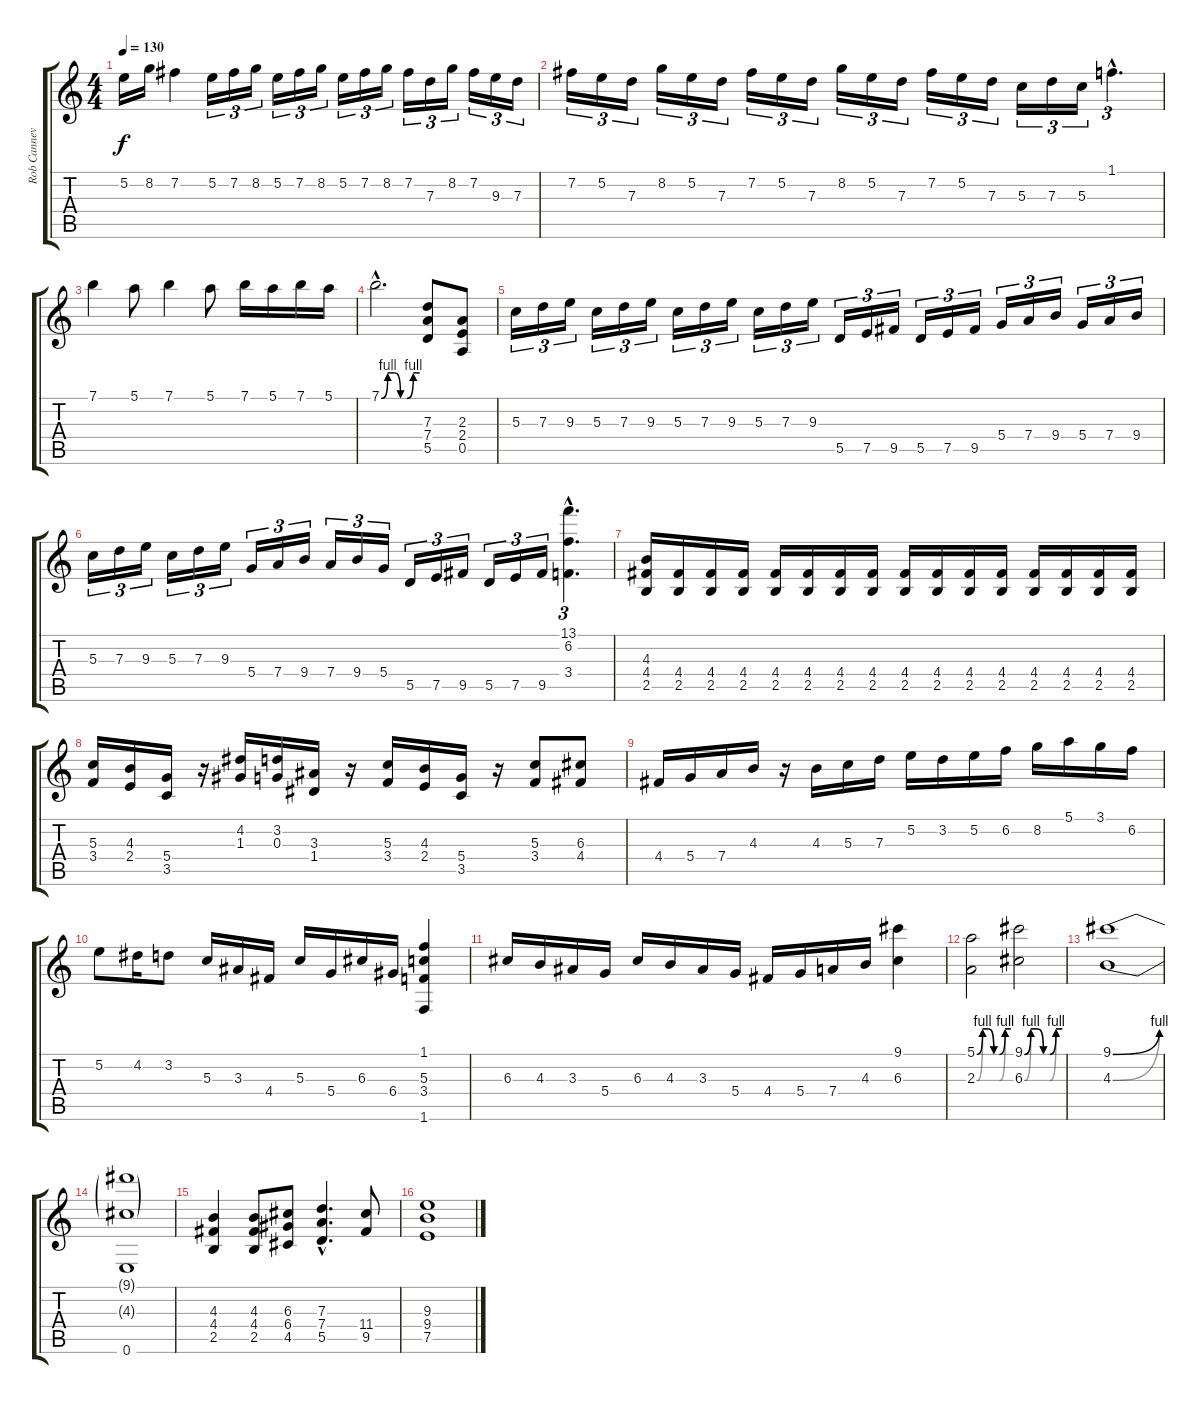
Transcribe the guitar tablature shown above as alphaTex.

\track ("Rob Cannevino - Guitar" "Rob Cannev") {instrument overdrivenguitar}
\staff {score tabs}
\tuning (E4 B3 G3 D3 A2 E2) {hide}
\ts (4 4)
\tempo 130
\clef g2
\ks c
5.2.16{dy f} 8.2.16 7.2.4 5.2.16{tu (3 2)} 7.2.16{tu (3 2)} 8.2.16{tu (3 2)} 5.2.16{tu (3 2)} 7.2.16{tu (3 2)} 8.2.16{tu (3 2)} 5.2.16{tu (3 2)} 7.2.16{tu (3 2)} 8.2.16{tu (3 2)} 7.2.16{tu (3 2)} 7.3.16{tu (3 2)} 8.2.16{tu (3 2)} 7.2.16{tu (3 2)} 9.3.16{tu (3 2)} 7.3.16{tu (3 2)} |
7.2.16{tu (3 2)} 5.2.16{tu (3 2)} 7.3.16{tu (3 2)} 8.2.16{tu (3 2)} 5.2.16{tu (3 2)} 7.3.16{tu (3 2)} 7.2.16{tu (3 2)} 5.2.16{tu (3 2)} 7.3.16{tu (3 2)} 8.2.16{tu (3 2)} 5.2.16{tu (3 2)} 7.3.16{tu (3 2)} 7.2.16{tu (3 2)} 5.2.16{tu (3 2)} 7.3.16{tu (3 2)} 5.3.16{tu (3 2)} 7.3.16{tu (3 2)} 5.3.16{tu (3 2)} 1.1{hac}.4{d tu (3 2)} |
7.1.4 5.1.8 7.1.4 5.1.8 7.1.16 5.1.16 7.1.16 5.1.16 |
7.1{be (custom 0 0 10 4 20 4 30 0 40 0 50 4 60 4) hac}.2{d} (7.3 7.4 5.5).8 (2.3 2.4 0.5).8 |
5.3.16{tu (3 2)} 7.3.16{tu (3 2)} 9.3.16{tu (3 2)} 5.3.16{tu (3 2)} 7.3.16{tu (3 2)} 9.3.16{tu (3 2)} 5.3.16{tu (3 2)} 7.3.16{tu (3 2)} 9.3.16{tu (3 2)} 5.3.16{tu (3 2)} 7.3.16{tu (3 2)} 9.3.16{tu (3 2)} 5.5.16{tu (3 2)} 7.5.16{tu (3 2)} 9.5.16{tu (3 2)} 5.5.16{tu (3 2)} 7.5.16{tu (3 2)} 9.5.16{tu (3 2)} 5.4.16{tu (3 2)} 7.4.16{tu (3 2)} 9.4.16{tu (3 2)} 5.4.16{tu (3 2)} 7.4.16{tu (3 2)} 9.4.16{tu (3 2)} |
5.3.16{tu (3 2)} 7.3.16{tu (3 2)} 9.3.16{tu (3 2)} 5.3.16{tu (3 2)} 7.3.16{tu (3 2)} 9.3.16{tu (3 2)} 5.4.16{tu (3 2)} 7.4.16{tu (3 2)} 9.4.16{tu (3 2)} 7.4.16{tu (3 2)} 9.4.16{tu (3 2)} 5.4.16{tu (3 2)} 5.5.16{tu (3 2)} 7.5.16{tu (3 2)} 9.5.16{tu (3 2)} 5.5.16{tu (3 2)} 7.5.16{tu (3 2)} 9.5.16{tu (3 2)} (13.1{hac} 6.2{hac} 3.4{hac}).4{d tu (3 2)} |
(4.3 4.4 2.5).16 (4.4 2.5).16 (4.4 2.5).16 (4.4 2.5).16 (4.4 2.5).16 (4.4 2.5).16 (4.4 2.5).16 (4.4 2.5).16 (4.4 2.5).16 (4.4 2.5).16 (4.4 2.5).16 (4.4 2.5).16 (4.4 2.5).16 (4.4 2.5).16 (4.4 2.5).16 (4.4 2.5).16 |
(5.3 3.4).16 (4.3 2.4).16 (5.4 3.5).16 r.16 (4.2 1.3).16 (3.2 0.3).16 (3.3 1.4).16 r.16 (5.3 3.4).16 (4.3 2.4).16 (5.4 3.5).16 r.16 (5.3 3.4).8 (6.3 4.4).8 |
4.4.16 5.4.16 7.4.16 4.3.16 r.16 4.3.16 5.3.16 7.3.16 5.2.16 3.2.16 5.2.16 6.2.16 8.2.16 5.1.16 3.1.16 6.2.16 |
5.2.8 4.2.16 3.2.8 5.3.16 3.3.16 4.4.16 5.3.16 5.4.16 6.3.16 6.4.16 (1.1 5.3 3.4 1.6).4 |
6.3.16 4.3.16 3.3.16 5.4.16 6.3.16 4.3.16 3.3.16 5.4.16 4.4.16 5.4.16 7.4.16 4.3.16 (9.1 6.3).4 |
(5.1{be (custom 0 0 10 4 20 4 30 0 40 0 50 4 60 4)} 2.3{be (custom 0 0 10 4 20 4 30 0 40 0 50 4 60 4)}).2 (9.1{be (custom 0 0 10 4 20 4 30 0 40 0 50 4 60 4)} 6.3{be (custom 0 0 10 4 20 4 30 0 40 0 50 4 60 4)}).2 |
(9.1{be (bend 0 0 60 4)} 4.3{be (bend 0 0 60 4)}).1 |
(9.1{t} 4.3{t} 0.6).1 |
(4.3 4.4 2.5).4 (4.3 4.4 2.5).8 (6.3 6.4 4.5).8 (7.3{hac} 7.4{hac} 5.5{hac}).4{d} (11.4 9.5).8 |
(9.3 9.4 7.5).1
